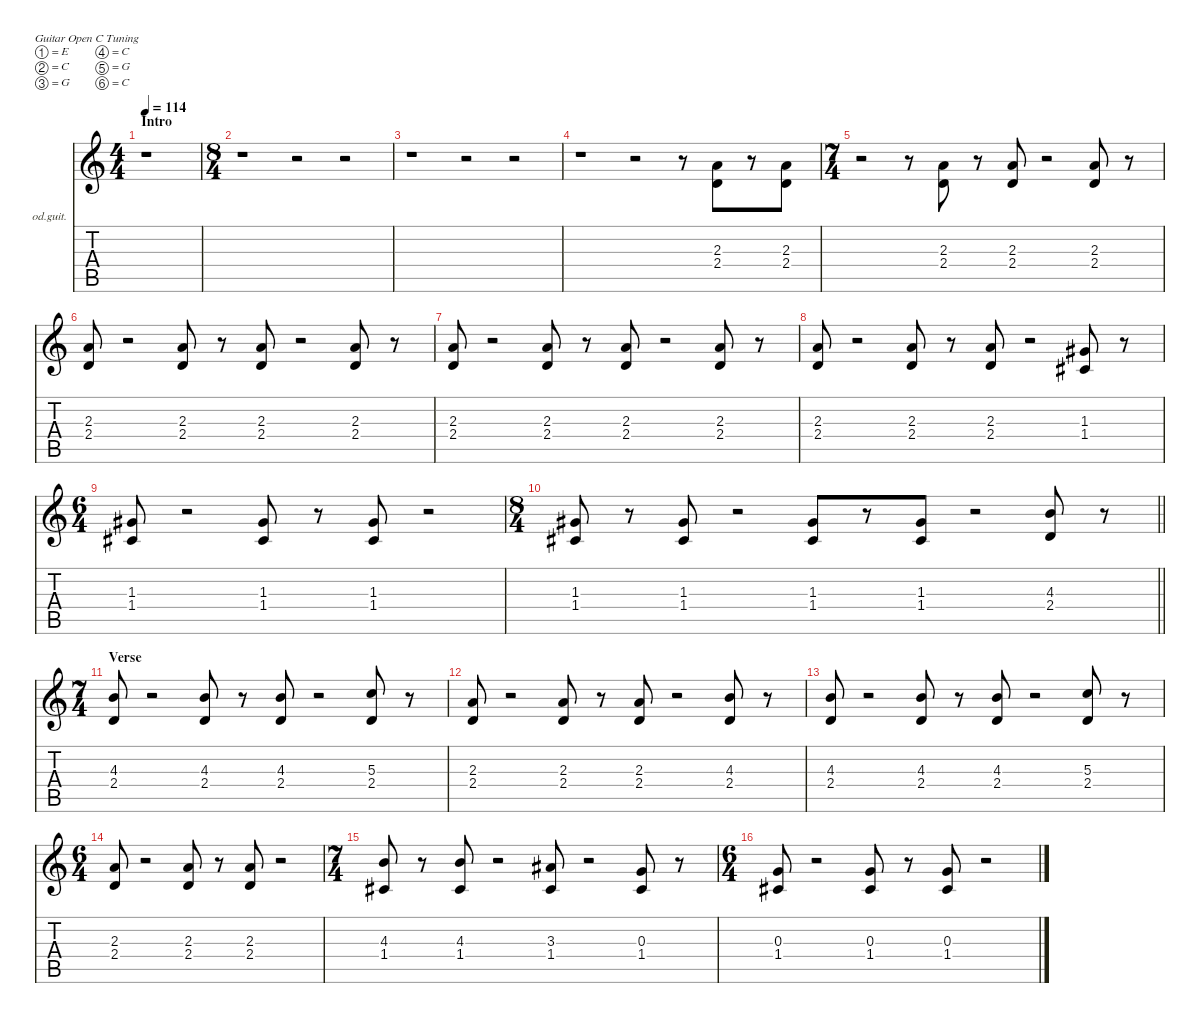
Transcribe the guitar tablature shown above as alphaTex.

\defaultSystemsLayout 4
\hideDynamics
\bracketExtendMode nobrackets
\firstSystemTrackNameOrientation horizontal
\otherSystemsTrackNameOrientation horizontal
\track ("GTR Overd" "od.guit.") {instrument overdrivenguitar}
\staff {score tabs}
\tuning (E4 C4 G3 C3 G2 C2)
\ts (4 4)
\beaming (8 2 2 2 2)
\section ("" "Intro")
\tempo 114
\clef g2
\ks c
r.1{dy f instrument overdrivenguitar beam Down} |
\ts (8 4)
\beaming (8 2 2 2 10)
r.1{beam Down} r.2{beam Down} r.2{beam Down} |
r.1{beam Down} r.2{beam Down} r.2{beam Down} |
r.1{beam Down} r.2{beam Down} r.8{beam Down} (2.3 2.4).8{beam Up} r.8{beam Up} (2.3 2.4).8{beam Up} |
\ts (7 4)
\beaming (8 2 2 2 8)
r.2{beam Down} r.8{beam Down} (2.3 2.4).8{beam Up} r.8{beam Up} (2.3 2.4).8{beam Up} r.2{beam Up} (2.3 2.4).8{beam Up} r.8{beam Up} |
(2.3 2.4).8{beam Up} r.2{beam Up} (2.3 2.4).8{beam Up} r.8{beam Up} (2.3 2.4).8{beam Up} r.2{beam Up} (2.3 2.4).8{beam Up} r.8{beam Up} |
(2.3 2.4).8{beam Up} r.2{beam Up} (2.3 2.4).8{beam Up} r.8{beam Up} (2.3 2.4).8{beam Up} r.2{beam Up} (2.3 2.4).8{beam Up} r.8{beam Up} |
(2.3 2.4).8{beam Up} r.2{beam Up} (2.3 2.4).8{beam Up} r.8{beam Up} (2.3 2.4).8{beam Up} r.2{beam Up} (1.3{acc #} 1.4{acc #}).8{beam Up} r.8{beam Up} |
\ts (6 4)
\beaming (8 2 2 2 6)
(1.3{acc #} 1.4{acc #}).8{beam Up} r.2{beam Up} (1.3{acc #} 1.4{acc #}).8{beam Up} r.8{beam Up} (1.3{acc #} 1.4{acc #}).8{beam Up} r.2{beam Up} |
\ts (8 4)
\beaming (8 2 2 2 10)
\barLineRight lightlight
(1.3{acc #} 1.4{acc #}).8{beam Up} r.8{beam Up} (1.3{acc #} 1.4{acc #}).8{beam Up} r.2{beam Up} (1.3{acc #} 1.4{acc #}).8{beam Up} r.8{beam Up} (1.3{acc #} 1.4{acc #}).8{beam Up} r.2{beam Up} (4.3 2.4).8{beam Up} r.8{beam Up} |
\ts (7 4)
\beaming (8 2 2 2 8)
\section ("" "Verse")
(4.3 2.4).8{beam Up} r.2{beam Up} (4.3 2.4).8{beam Up} r.8{beam Up} (4.3 2.4).8{beam Up} r.2{beam Up} (5.3 2.4).8{beam Up} r.8{beam Up} |
(2.3 2.4).8{beam Up} r.2{beam Up} (2.3 2.4).8{beam Up} r.8{beam Up} (2.3 2.4).8{beam Up} r.2{beam Up} (4.3 2.4).8{beam Up} r.8{beam Up} |
(4.3 2.4).8{beam Up} r.2{beam Up} (4.3 2.4).8{beam Up} r.8{beam Up} (4.3 2.4).8{beam Up} r.2{beam Up} (5.3 2.4).8{beam Up} r.8{beam Up} |
\ts (6 4)
\beaming (8 2 2 2 6)
(2.3 2.4).8{beam Up} r.2{beam Up} (2.3 2.4).8{beam Up} r.8{beam Up} (2.3 2.4).8{beam Up} r.2{beam Up} |
\ts (7 4)
\beaming (8 2 2 2 8)
(4.3 1.4{acc #}).8{beam Up} r.8{beam Up} (4.3 1.4{acc #}).8{beam Up} r.2{beam Up} (3.3{acc #} 1.4{acc #}).8{beam Up} r.2{beam Up} (0.3 1.4{acc #}).8{beam Up} r.8{beam Up} |
\ts (6 4)
\beaming (8 2 2 2 6)
(0.3 1.4{acc #}).8{beam Up} r.2{beam Up} (0.3 1.4{acc #}).8{beam Up} r.8{beam Up} (0.3 1.4{acc #}).8{beam Up} r.2{beam Up}
